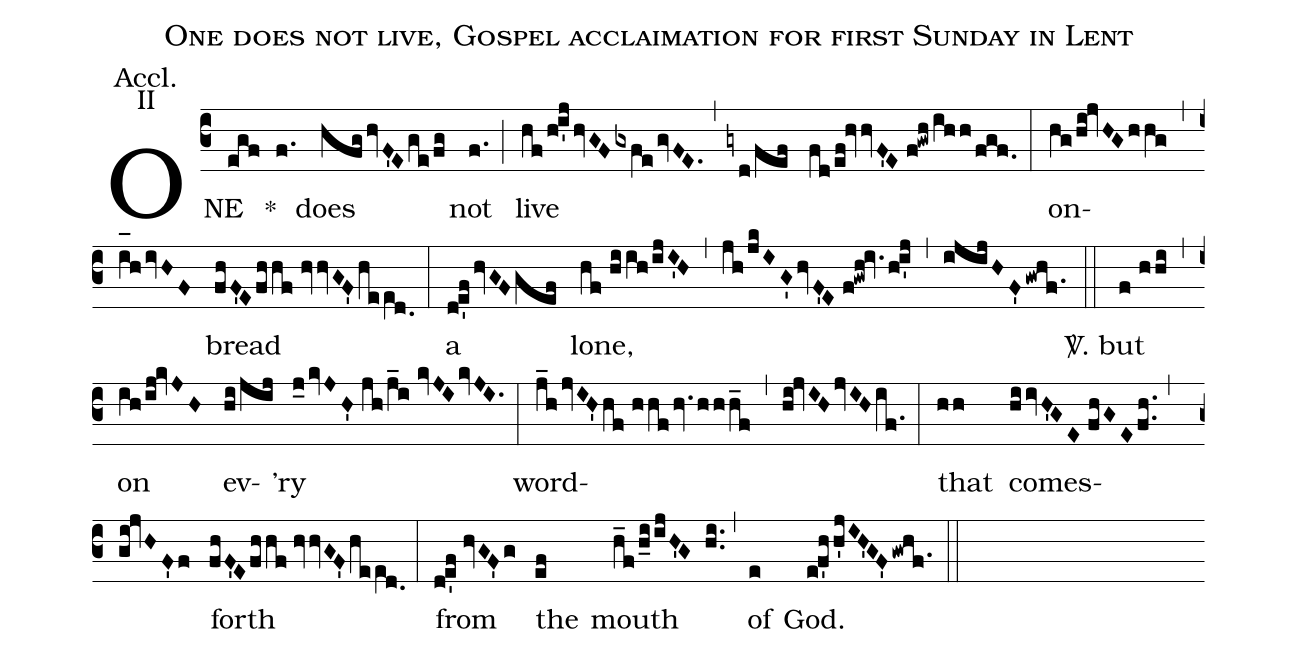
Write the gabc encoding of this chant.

name:One does not live, Gospel acclaimation for first Sunday in Lent;
annotation:Accl.;
annotation:II;
%%
(c3) ONE(egf f.) *() does(hfghvF'Ege/fg) not(f.) (;) l{i}ve(hf/hi'j/hvGFgxfegvFE.) (,) (gyd/fef/ fd/ef!hvvF'E//f!gwh/ihh/fgf.) (:)
 on(hg/hi!jvHGhhg)(,)(i_[oh:h]h/!ivHF) {br}ead(fhF'Efhhf//hvvGF'hee[ll:1]d.0) (:) a(de'fhvGFgef) l{o}ne,(hf//hiih/ijI'H) (,) (jh/jkIG'hvF'E//f!gwh!iv.hi'j) (,) (ijijHF'gwhf.1) (::)
<sp>V/</sp>. but(f//hhi) (,) on(ih/ij!kvJH) ev(hi/jij)'ry(j_0kvJH'//jh/j_i//kvJIkvJI.) (:) word(j_hjvIH'/!hf//hhfhv.hhh_f)(,)(hi!jvIHjvIHif.) (:)
{t}hat(hh) {c}omes(hiivH'GE//fhGEfh..)(,)(gi!jvHF'f)
{f}orth(fhF'Efhhf//hvvGF'hee[ll:1]d.0) (:)
{f}rom(de'f//hvGF'g)
{t}he(ef) {m}outh( h_f/h_i/ijH'G hi..) (,)
of(e) God.(ef'hh'jIH'GF'gwhf.1) (::)
